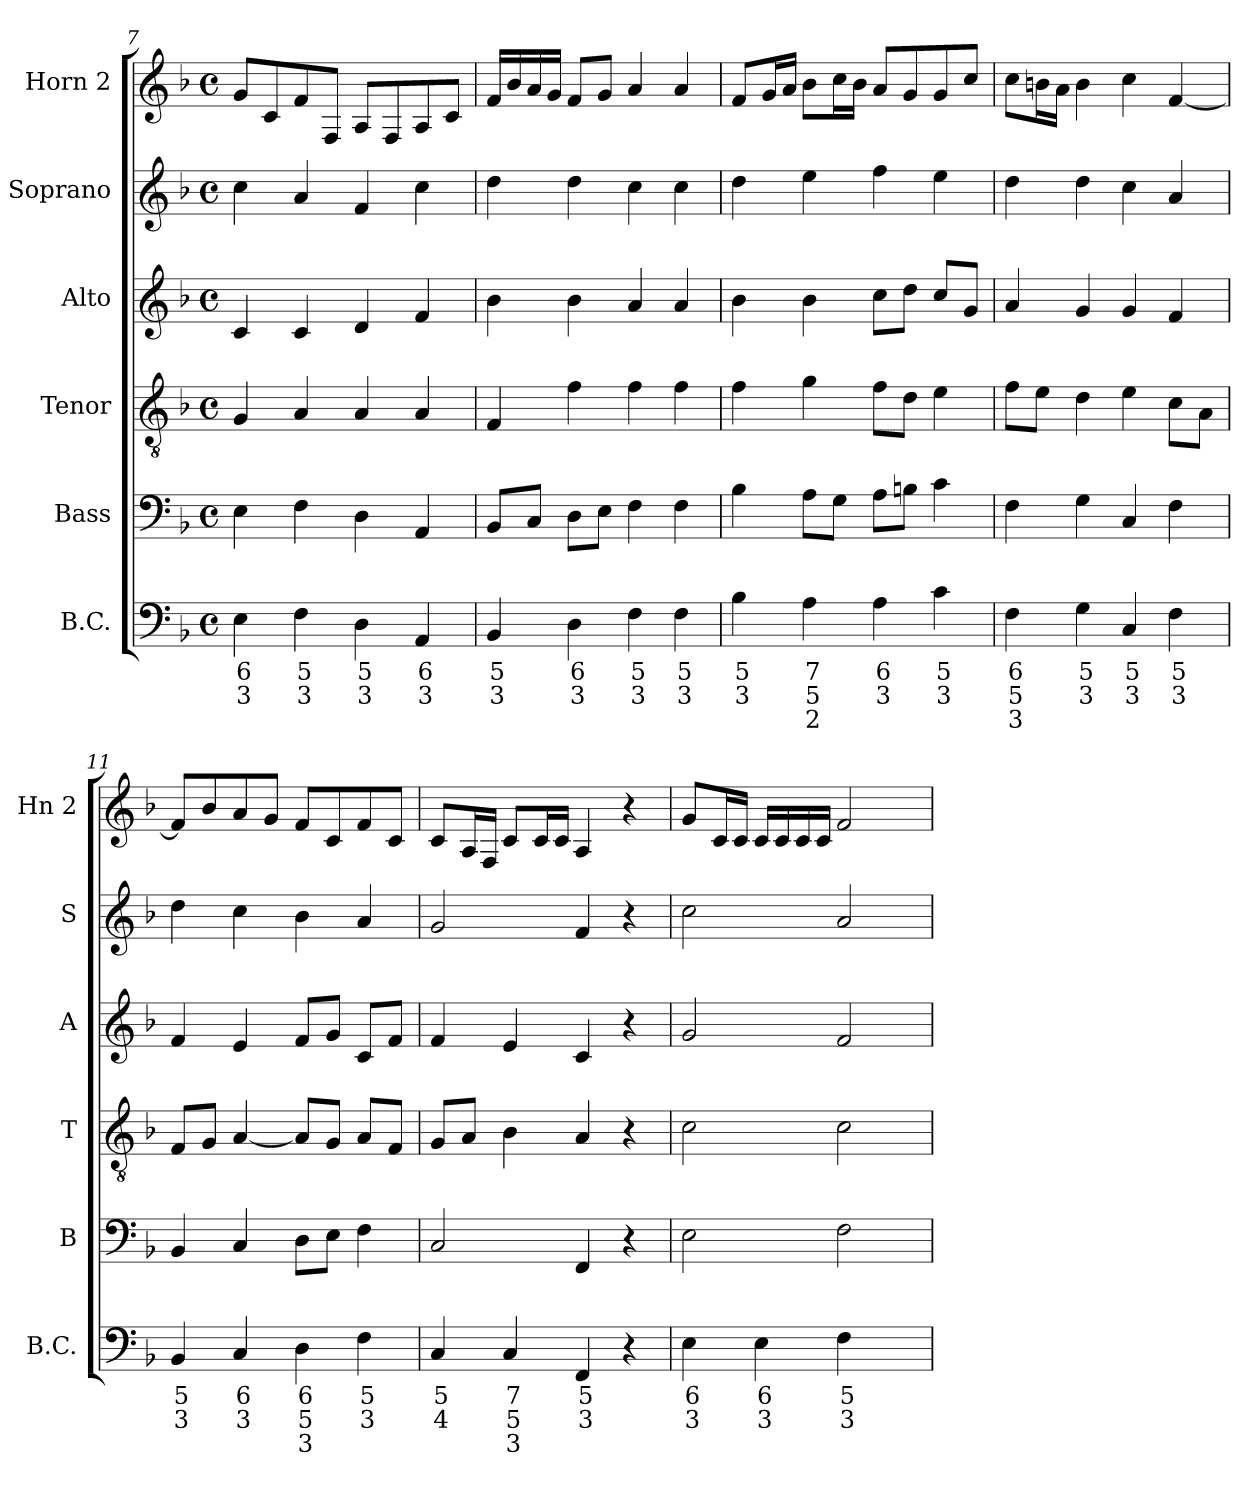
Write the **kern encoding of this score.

**kern	**text	**text	**text	**kern	**kern	**kern	**kern	**kern
*part6	*part6	*part6	*part6	*part5	*part4	*part3	*part2	*part1
*staff6	*staff6	*staff6	*staff6	*staff5	*staff4	*staff3	*staff2	*staff1
*I"B.C.	*	*	*	*I"Bass	*I"Tenor	*I"Alto	*I"Soprano	*I"Horn 2
*I'B.C.	*	*	*	*I'B	*I'T	*I'A	*I'S	*I'Hn 2
*clefF4	*	*	*	*clefF4	*clefGv2	*clefG2	*clefG2	*clefG2
*k[b-]	*	*	*	*k[b-]	*k[b-]	*k[b-]	*k[b-]	*k[b-]
*F:	*	*	*	*F:	*F:	*F:	*F:	*F:
*M4/4	*	*	*	*M4/4	*M4/4	*M4/4	*M4/4	*M4/4
*met(c)	*	*	*	*met(c)	*met(c)	*met(c)	*met(c)	*met(c)
=7	=7	=7	=7	=7	=7	=7	=7	=7
4Ei	6	3	.	4E\	4G/	4c/	4cc\	8g/L
.	.	.	.	.	.	.	.	8c/
4Fi	5	3	.	4F\	4A/	4c/	4a/	8f/
.	.	.	.	.	.	.	.	8F/J
4Di	5	3	.	4D\	4A/	4d/	4f/	8A/L
.	.	.	.	.	.	.	.	8F/
4AAi	6	3	.	4AA/	4A/	4f/	4cc\	8A/
.	.	.	.	.	.	.	.	8c/J
!!LO:LB:g=z
=8	=8	=8	=8	=8	=8	=8	=8	=8
4BB-i	5	3	.	8BB-/L	4F/	4b-\	4dd\	16f/LL
.	.	.	.	.	.	.	.	16b-/
.	.	.	.	8C/J	.	.	.	16a/
.	.	.	.	.	.	.	.	16g/JJ
4Di	6	3	.	8D\L	4f\	4b-\	4dd\	8f/L
.	.	.	.	8E\J	.	.	.	8g/J
4Fi	5	3	.	4F\	4f\	4a/	4cc\	4a/
4Fi	5	3	.	4F\	4f\	4a/	4cc\	4a/
=9	=9	=9	=9	=9	=9	=9	=9	=9
4B-i	5	3	.	4B-\	4f\	4b-\	4dd\	8f/L
.	.	.	.	.	.	.	.	16g/L
.	.	.	.	.	.	.	.	16a/JJ
4Ai	7	5	2	8A\L	4g\	4b-\	4ee\	8b-\L
.	.	.	.	8G\J	.	.	.	16cc\L
.	.	.	.	.	.	.	.	16b-\JJ
4Ai	6	3	.	8A\L	8f\L	8cc\L	4ff\	8a/L
.	.	.	.	8Bn\J	8d\J	8dd\J	.	8g/
4ci	5	3	.	4c\	4e\	8cc/L	4ee\	8g/
.	.	.	.	.	.	8g/J	.	8cc/J
=10	=10	=10	=10	=10	=10	=10	=10	=10
4Fi	6	5	3	4F\	8f\L	4a/	4dd\	8cc\L
.	.	.	.	.	8e\J	.	.	16bn\L
.	.	.	.	.	.	.	.	16a\JJ
4Gi	5	3	.	4G\	4d\	4g/	4dd\	4b\
4Ci	5	3	.	4C/	4e\	4g/	4cc\	4cc\
4Fi	5	3	.	4F\	8c\L	4f/	4a/	[4f/
.	.	.	.	.	8A\J	.	.	.
=11	=11	=11	=11	=11	=11	=11	=11	=11
4BB-i	5	3	.	4BB-/	8F/L	4f/	4dd\	8f/L]
.	.	.	.	.	8G/J	.	.	8b-/
4Ci	6	3	.	4C/	[4A/	4e/	4cc\	8a/
.	.	.	.	.	.	.	.	8g/J
4Di	6	5	3	8D\L	8A/L]	8f/L	4b-\	8f/L
.	.	.	.	8E\J	8G/J	8g/J	.	8c/
4Fi	5	3	.	4F\	8A/L	8c/L	4a/	8f/
.	.	.	.	.	8F/J	8f/J	.	8c/J
!!LO:PB:g=z
=12	=12	=12	=12	=12	=12	=12	=12	=12
4Ci	5	4	.	2C/	8G/L	4f/	2g/	8c/L
.	.	.	.	.	8A/J	.	.	16A/L
.	.	.	.	.	.	.	.	16F/JJ
4Ci	7	5	3	.	4B-\	4e/	.	8c/L
.	.	.	.	.	.	.	.	16c/L
.	.	.	.	.	.	.	.	16c/JJ
4FFi	5	3	.	4FF/	4A/	4c/	4f/	4A/
4r	.	.	.	4r	4r	4r	4r	4r
=13	=13	=13	=13	=13	=13	=13	=13	=13
4Ei	6	3	.	2E\	2c\	2g/	2cc\	8g/L
.	.	.	.	.	.	.	.	16c/L
.	.	.	.	.	.	.	.	16c/JJ
4Ei	6	3	.	.	.	.	.	16c/LL
.	.	.	.	.	.	.	.	16c/
.	.	.	.	.	.	.	.	16c/
.	.	.	.	.	.	.	.	16c/JJ
4Fi	5	3	.	2F\	2c\	2f/	2a/	2f/
4ryy	.	.	.	.	.	.	.	.
=	=	=	=	=	=	=	=	=
*-	*-	*-	*-	*-	*-	*-	*-	*-
